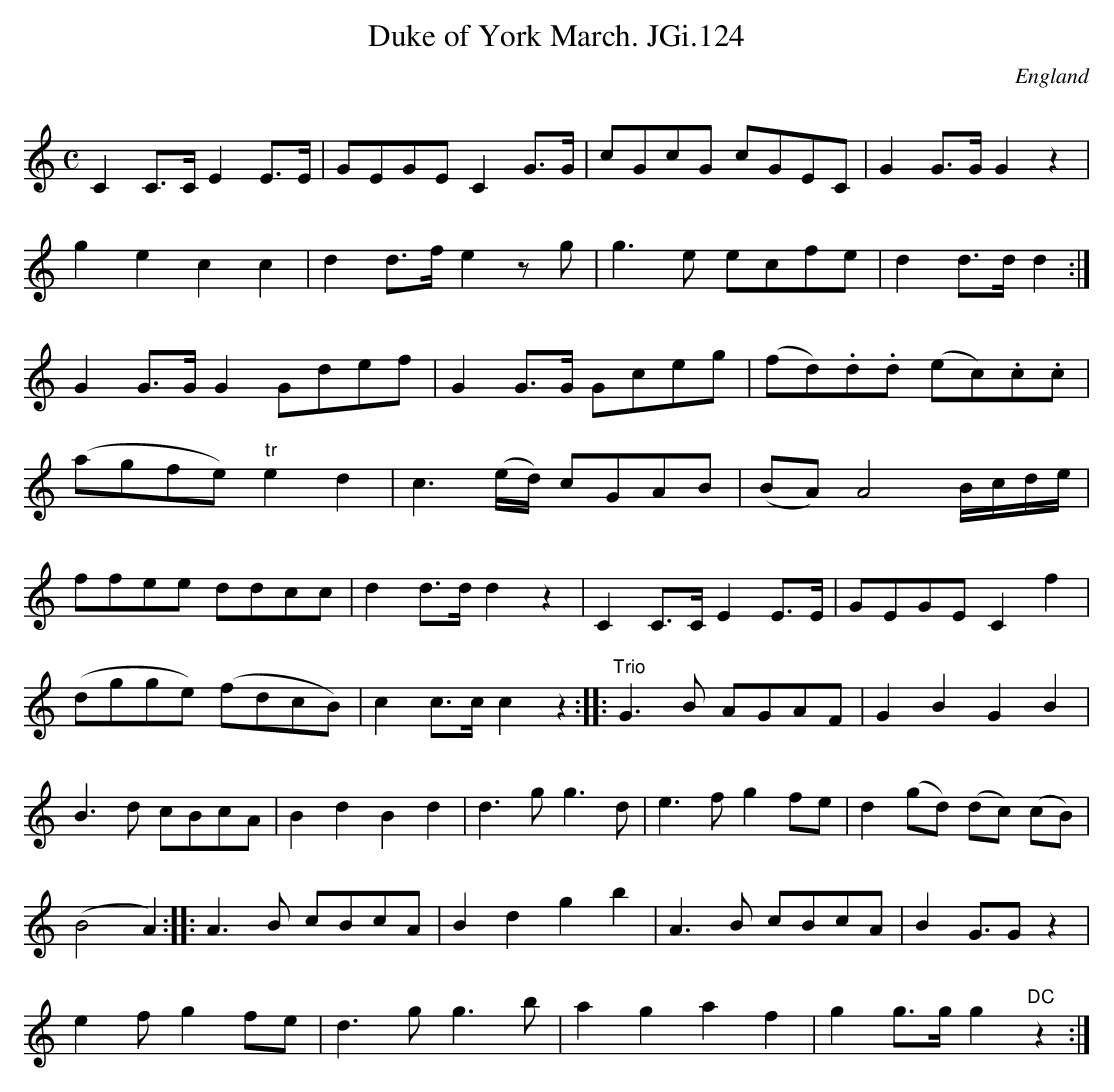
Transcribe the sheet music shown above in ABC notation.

X:1
T:Duke of York March. JGi.124
M:C
L:1/8
Q:
O:England
K:C major
C2C>CE2E>E|GEGEC2G>G|cGcG cGEC|G2G>GG2z2|
g2e2c2c2|d2d>fe2zg|g3 e ecfe|d2d>dd2:|
G2G>GG2 Gdef|G2G>G Gceg|(fd).d.d (ec).c.c|
(agfe)"tr"e2d2|c3(e/d/) cGAB|(BA)A4B/c/d/e/|
ffee ddcc|d2d>dd2z2|C2C>CE2E>E|GEGEC2f2|
(dgge) (fdcB)|c2c>cc2z2::"Trio"G3B AGAF|G2B2G2B2|
B3d cBcA|B2d2B2d2|d3gg3d|e3fg2fe|d2(gd) (dc) (cB)|
(B4A2)::A3B cBcA|B2d2g2b2|A3B cBcA|B2G>G2z2|
e2fg2fe|d3gg3b|a2g2a2f2|g2g>gg2"DC"z2:|
